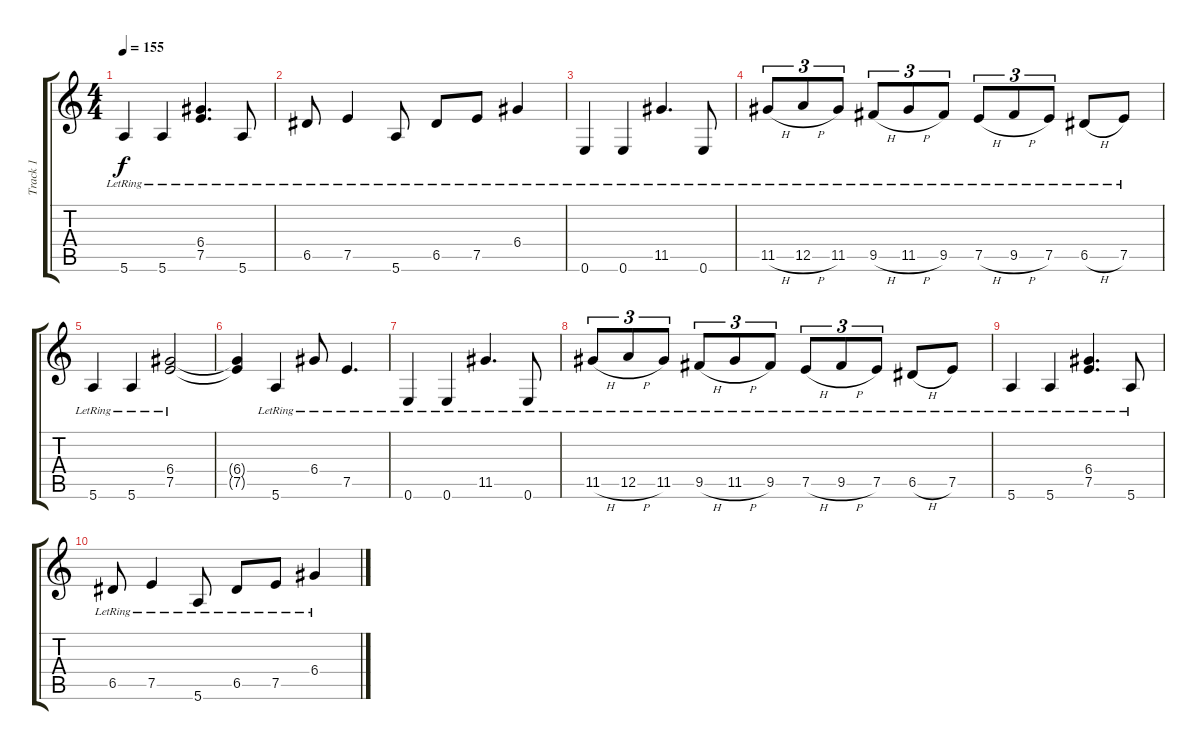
\track ("Track 1" "Track 1") {instrument acousticguitarsteel}
\staff {score tabs}
\tuning (E4 B3 G3 D3 A2 E2) {hide}
\ts (4 4)
\tempo 155
\clef g2
\ks c
5.6{lr}.4{dy f} 5.6{lr}.4 (6.4{lr} 7.5{lr}).4{d} 5.6{lr}.8 |
6.5{lr}.8 7.5{lr}.4 5.6{lr}.8 6.5{lr}.8 7.5{lr}.8 6.4{lr}.4 |
0.6{lr}.4 0.6{lr}.4 11.5{lr}.4{d} 0.6{lr}.8 |
11.5{h lr}.8{tu (3 2)} 12.5{h lr}.8{tu (3 2)} 11.5{lr}.8{tu (3 2)} 9.5{h lr}.8{tu (3 2)} 11.5{h lr}.8{tu (3 2)} 9.5{lr}.8{tu (3 2)} 7.5{h lr}.8{tu (3 2)} 9.5{h lr}.8{tu (3 2)} 7.5{lr}.8{tu (3 2)} 6.5{h lr}.8 7.5{lr}.8 |
5.6{lr}.4 5.6{lr}.4 (6.4{lr} 7.5{lr}).2 |
(6.4{t} 7.5{t}).4 5.6{lr}.4 6.4{lr}.8 7.5{lr}.4{d} |
0.6{lr}.4 0.6{lr}.4 11.5{lr}.4{d} 0.6{lr}.8 |
11.5{h lr}.8{tu (3 2)} 12.5{h lr}.8{tu (3 2)} 11.5{lr}.8{tu (3 2)} 9.5{h lr}.8{tu (3 2)} 11.5{h lr}.8{tu (3 2)} 9.5{lr}.8{tu (3 2)} 7.5{h lr}.8{tu (3 2)} 9.5{h lr}.8{tu (3 2)} 7.5{lr}.8{tu (3 2)} 6.5{h lr}.8 7.5{lr}.8 |
5.6{lr}.4 5.6{lr}.4 (6.4{lr} 7.5{lr}).4{d} 5.6{lr}.8 |
6.5{lr}.8 7.5{lr}.4 5.6{lr}.8 6.5{lr}.8 7.5{lr}.8 6.4{lr}.4
